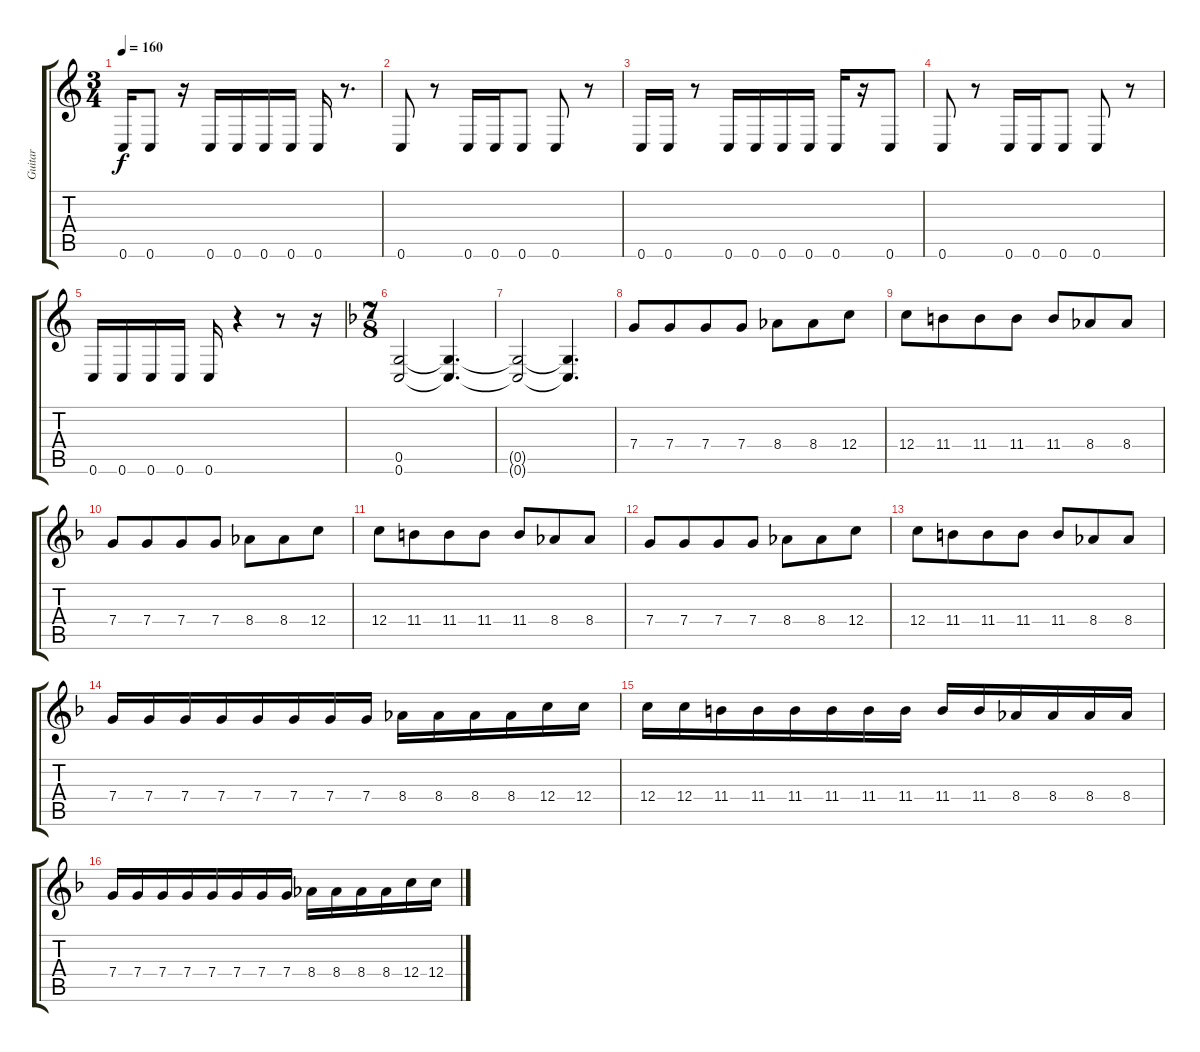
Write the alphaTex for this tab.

\track ("Guitar" "Guitar") {instrument overdrivenguitar}
\staff {score tabs}
\tuning (D4 A3 F3 C3 G2 C2) {hide}
\ts (3 4)
\tempo 160
\clef g2
\ks c
0.6.16{dy f} 0.6.8 r.16 0.6.16 0.6.16 0.6.16 0.6.16 0.6.16 r.8{d} |
0.6.8 r.8 0.6.16 0.6.16 0.6.8 0.6.8 r.8 |
0.6.16 0.6.16 r.8 0.6.16 0.6.16 0.6.16 0.6.16 0.6.16 r.16 0.6.8 |
0.6.8 r.8 0.6.16 0.6.16 0.6.8 0.6.8 r.8 |
0.6.16 0.6.16 0.6.16 0.6.16 0.6.16 r.4 r.8 r.16 |
\ts (7 8)
\ks dminor
(0.5 0.6).2 (0.5{t} 0.6{t}).4{d} |
(0.5{t} 0.6{t}).2 (0.5{t} 0.6{t}).4{d} |
7.4.8 7.4.8 7.4.8 7.4.8 8.4.8 8.4.8 12.4.8 |
12.4.8 11.4.8 11.4.8 11.4.8 11.4.8 8.4.8 8.4.8 |
7.4.8 7.4.8 7.4.8 7.4.8 8.4.8 8.4.8 12.4.8 |
12.4.8 11.4.8 11.4.8 11.4.8 11.4.8 8.4.8 8.4.8 |
7.4.8 7.4.8 7.4.8 7.4.8 8.4.8 8.4.8 12.4.8 |
12.4.8 11.4.8 11.4.8 11.4.8 11.4.8 8.4.8 8.4.8 |
7.4.16 7.4.16 7.4.16 7.4.16 7.4.16 7.4.16 7.4.16 7.4.16 8.4.16 8.4.16 8.4.16 8.4.16 12.4.16 12.4.16 |
12.4.16 12.4.16 11.4.16 11.4.16 11.4.16 11.4.16 11.4.16 11.4.16 11.4.16 11.4.16 8.4.16 8.4.16 8.4.16 8.4.16 |
7.4.16 7.4.16 7.4.16 7.4.16 7.4.16 7.4.16 7.4.16 7.4.16 8.4.16 8.4.16 8.4.16 8.4.16 12.4.16 12.4.16
